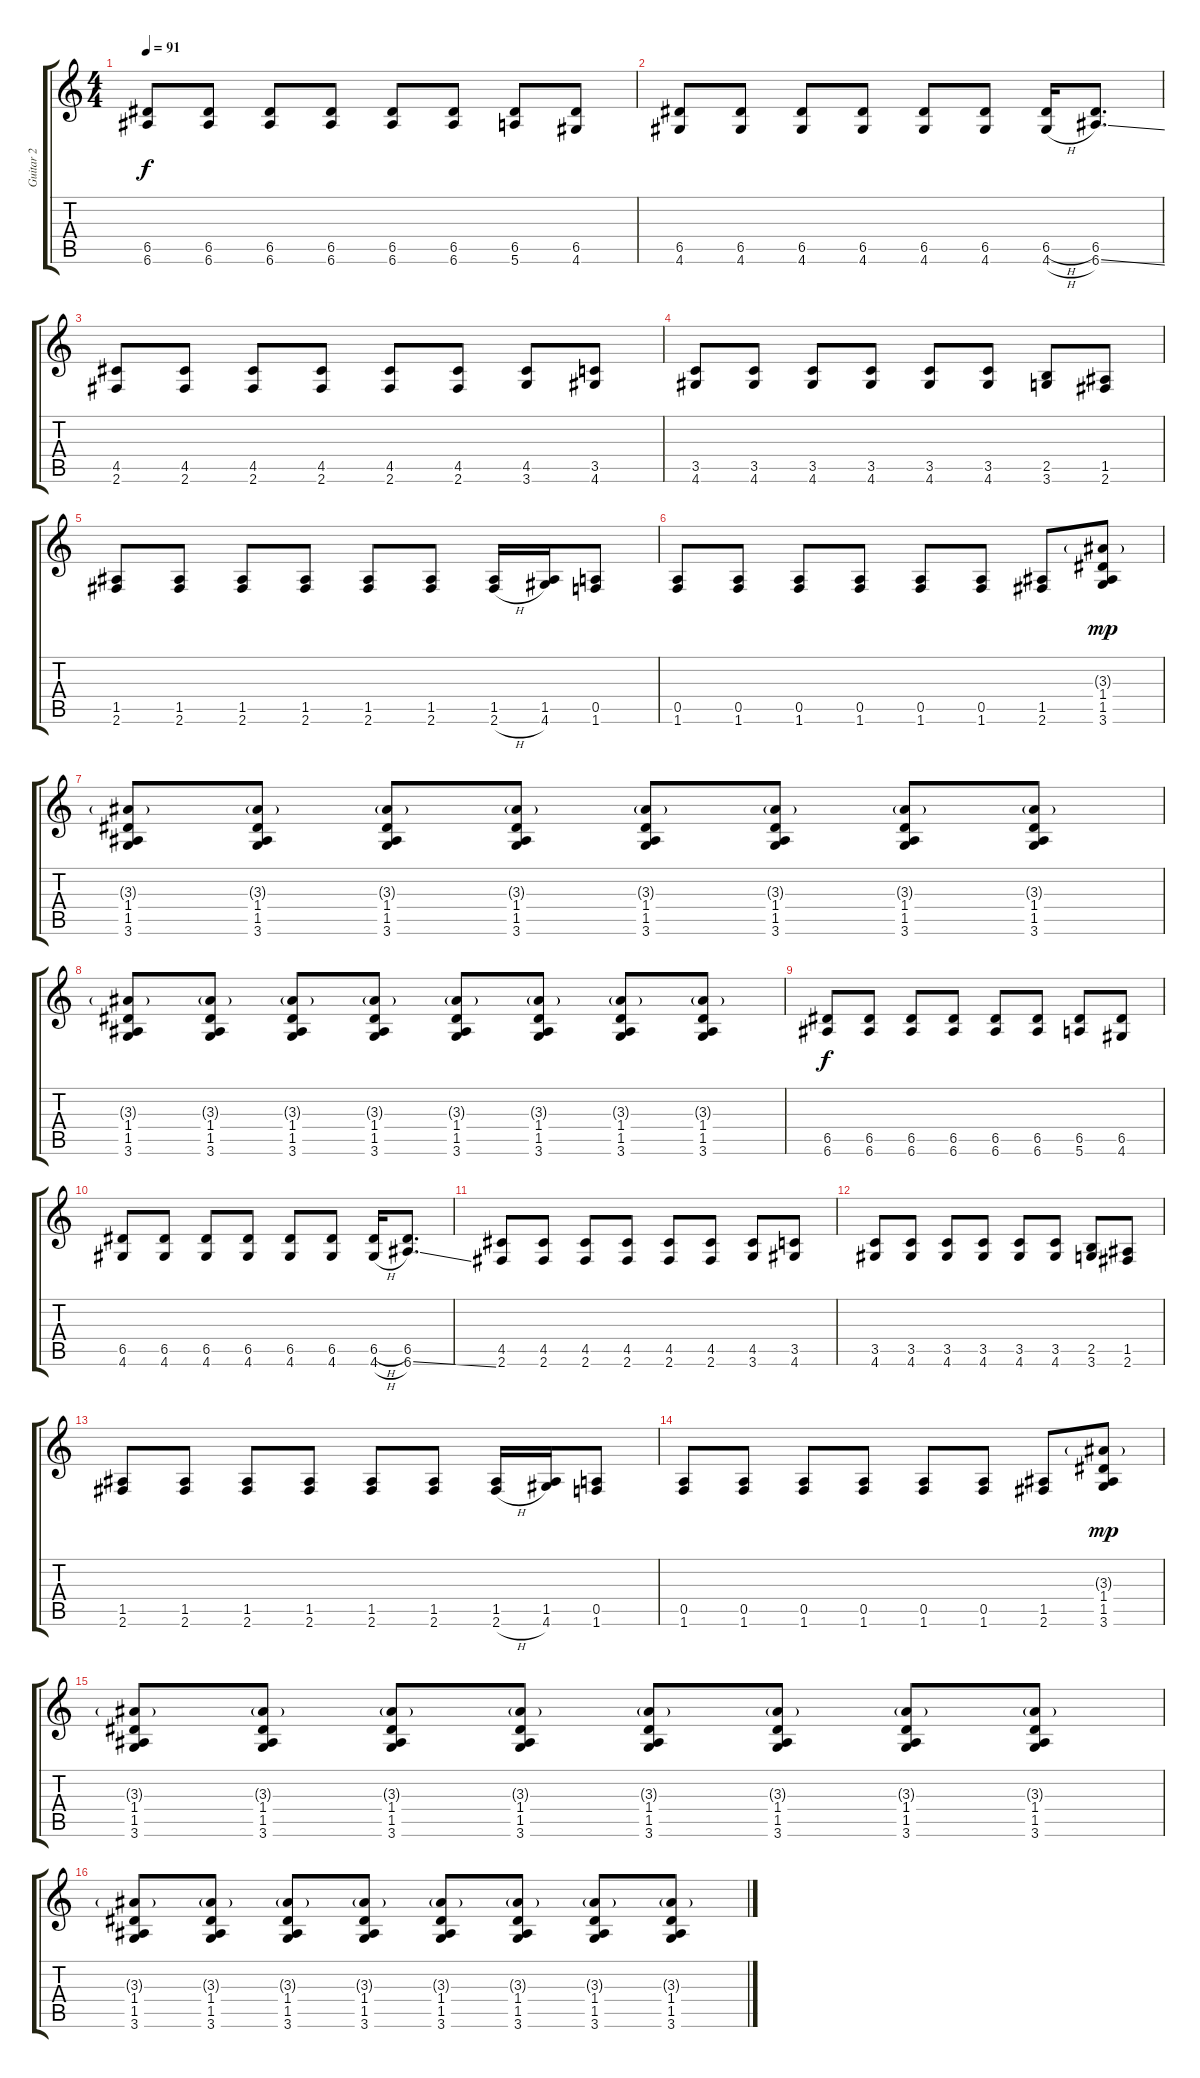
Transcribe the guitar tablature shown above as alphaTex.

\track ("Guitar 2" "Guitar 2") {instrument distortionguitar}
\staff {score tabs}
\tuning (E4 B3 G3 D3 A2 E2) {hide}
\ts (4 4)
\tempo 91
\clef g2
\ks c
(6.5 6.6).8{dy f} (6.5 6.6).8 (6.5 6.6).8 (6.5 6.6).8 (6.5 6.6).8 (6.5 6.6).8 (6.5 5.6).8 (6.5 4.6).8 |
(6.5 4.6).8 (6.5 4.6).8 (6.5 4.6).8 (6.5 4.6).8 (6.5 4.6).8 (6.5 4.6).8 (6.5{h} 4.6{h}).16 (6.5 6.6{ss}).8{d} |
(4.5 2.6).8 (4.5 2.6).8 (4.5 2.6).8 (4.5 2.6).8 (4.5 2.6).8 (4.5 2.6).8 (4.5 3.6).8 (3.5 4.6).8 |
(3.5 4.6).8 (3.5 4.6).8 (3.5 4.6).8 (3.5 4.6).8 (3.5 4.6).8 (3.5 4.6).8 (2.5 3.6).8 (1.5 2.6).8 |
(1.5 2.6).8 (1.5 2.6).8 (1.5 2.6).8 (1.5 2.6).8 (1.5 2.6).8 (1.5 2.6).8 (1.5 2.6{h}).16 (1.5 4.6).16 (0.5 1.6).8 |
(0.5 1.6).8 (0.5 1.6).8 (0.5 1.6).8 (0.5 1.6).8 (0.5 1.6).8 (0.5 1.6).8 (1.5 2.6).8 (3.3{g} 1.4 1.5 3.6).8{dy mp} |
(3.3{g} 1.4 1.5 3.6).8 (3.3{g} 1.4 1.5 3.6).8 (3.3{g} 1.4 1.5 3.6).8 (3.3{g} 1.4 1.5 3.6).8 (3.3{g} 1.4 1.5 3.6).8 (3.3{g} 1.4 1.5 3.6).8 (3.3{g} 1.4 1.5 3.6).8 (3.3{g} 1.4 1.5 3.6).8 |
(3.3{g} 1.4 1.5 3.6).8 (3.3{g} 1.4 1.5 3.6).8 (3.3{g} 1.4 1.5 3.6).8 (3.3{g} 1.4 1.5 3.6).8 (3.3{g} 1.4 1.5 3.6).8 (3.3{g} 1.4 1.5 3.6).8 (3.3{g} 1.4 1.5 3.6).8 (3.3{g} 1.4 1.5 3.6).8 |
(6.5 6.6).8{dy f} (6.5 6.6).8 (6.5 6.6).8 (6.5 6.6).8 (6.5 6.6).8 (6.5 6.6).8 (6.5 5.6).8 (6.5 4.6).8 |
(6.5 4.6).8 (6.5 4.6).8 (6.5 4.6).8 (6.5 4.6).8 (6.5 4.6).8 (6.5 4.6).8 (6.5{h} 4.6{h}).16 (6.5 6.6{ss}).8{d} |
(4.5 2.6).8 (4.5 2.6).8 (4.5 2.6).8 (4.5 2.6).8 (4.5 2.6).8 (4.5 2.6).8 (4.5 3.6).8 (3.5 4.6).8 |
(3.5 4.6).8 (3.5 4.6).8 (3.5 4.6).8 (3.5 4.6).8 (3.5 4.6).8 (3.5 4.6).8 (2.5 3.6).8 (1.5 2.6).8 |
(1.5 2.6).8 (1.5 2.6).8 (1.5 2.6).8 (1.5 2.6).8 (1.5 2.6).8 (1.5 2.6).8 (1.5 2.6{h}).16 (1.5 4.6).16 (0.5 1.6).8 |
(0.5 1.6).8 (0.5 1.6).8 (0.5 1.6).8 (0.5 1.6).8 (0.5 1.6).8 (0.5 1.6).8 (1.5 2.6).8 (3.3{g} 1.4 1.5 3.6).8{dy mp} |
(3.3{g} 1.4 1.5 3.6).8 (3.3{g} 1.4 1.5 3.6).8 (3.3{g} 1.4 1.5 3.6).8 (3.3{g} 1.4 1.5 3.6).8 (3.3{g} 1.4 1.5 3.6).8 (3.3{g} 1.4 1.5 3.6).8 (3.3{g} 1.4 1.5 3.6).8 (3.3{g} 1.4 1.5 3.6).8 |
(3.3{g} 1.4 1.5 3.6).8 (3.3{g} 1.4 1.5 3.6).8 (3.3{g} 1.4 1.5 3.6).8 (3.3{g} 1.4 1.5 3.6).8 (3.3{g} 1.4 1.5 3.6).8 (3.3{g} 1.4 1.5 3.6).8 (3.3{g} 1.4 1.5 3.6).8 (3.3{g} 1.4 1.5 3.6).8
